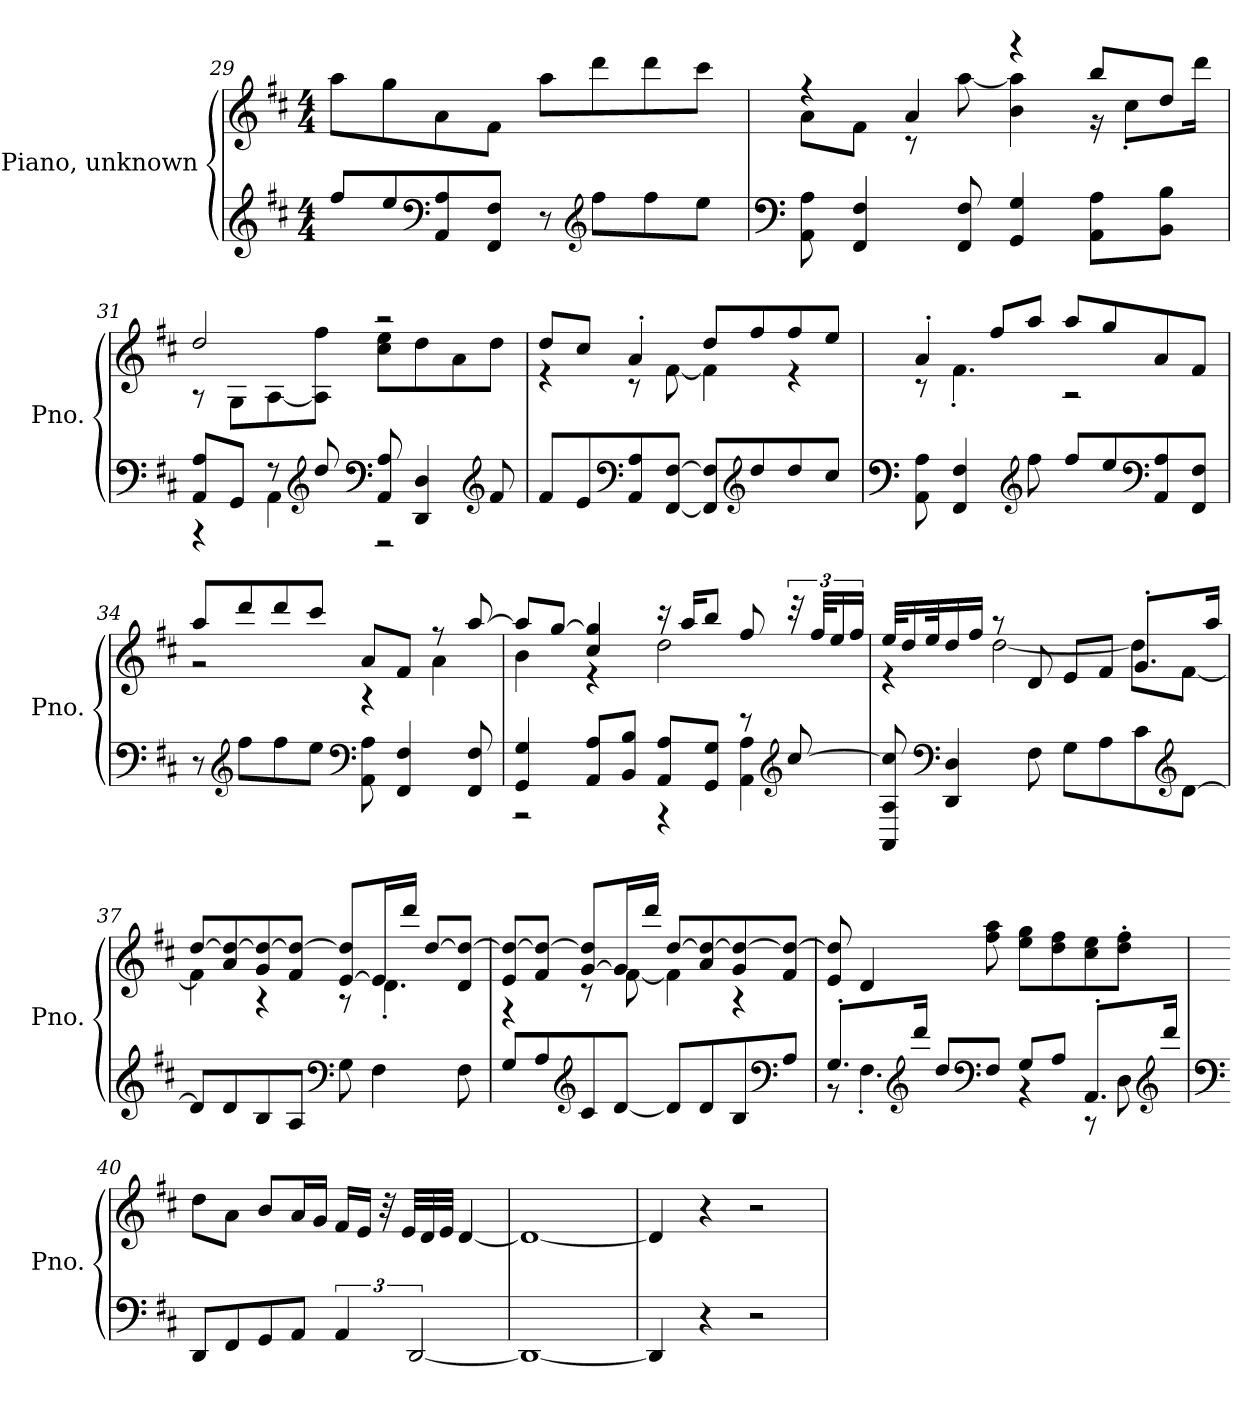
**kern	**kern
*part1	*part1
*staff2	*staff1
*I"Piano, unknown	*
*I'Pno.	*
*clefG2	*clefG2
*k[f#c#]	*k[f#c#]
*M4/4	*M4/4
=29	=29
8ff#/L	8aa\L
8ee/	8gg\
*clefF4	*
8AA/ 8A/	8a\
8FF#/ 8F#/J	8f#\J
8r	8aa\L
*clefG2	*
8ff#\L	8ddd\
8ff#\	8ddd\
8ee\J	8ccc#\J
=30	=30
*clefF4	*
*	*^
8AA\ 8A\	4r	8a\L
4FF#/ 4F#/	.	8f#\J
.	4a/	8r
8FF#/ 8F#/	.	[8aa\
4GG/ 4G/	4r	4b\ 4aa\]
8AA\ 8A\L	8bb/L	16r
.	.	8cc#'\L
8BB\ 8B\J	8dd/J	.
.	.	16ddd\Jk
!!LO:LB:g=z	!!
=31	=31	=31
*^	*	*
8AA/ 8A/L	4r	2dd/	8r
8GG/J	.	.	8G\L
8r	4AA\	.	[8A\
*clefG2	*	*	*
8dd/	.	.	8A\] 8ff#\J
*clefF4	*	*	*
8AA/ 8A/	2r	2r	8cc#\ 8ee\L
4DD/ 4D/	.	.	8dd\
.	.	.	8a\
*clefG2	*	*	*
8f#/	.	.	8dd\J
*v	*v	*	*
=32	=32	=32
8f#/L	8dd/L	4r
8e/	8cc#/J	.
*clefF4	*	*
8AA/ 8A/	4a'/	8r
[8FF#/ [8F#/J	.	[8f#\
8FF#/] 8F#/]L	8dd/L	4f#\]
*clefG2	*	*
8dd/	8ff#/	.
8dd/	8ff#/	4r
8cc#/J	8ee/J	.
=33	=33	=33
*clefF4	*	*
8AA\ 8A\	4a'/	8r
4FF#/ 4F#/	.	4.f#'\
.	8ff#/L	.
*clefG2	*	*
8ff#\	8aa/J	.
8ff#/L	8aa/L	2r
8ee/	8gg/	.
*clefF4	*	*
8AA/ 8A/	8a/	.
8FF#/ 8F#/J	8f#/J	.
!!LO:PB:g=z	!!
=34	=34	=34
8r	8aa/L	2r
*clefG2	*	*
8ff#\L	8ddd/	.
8ff#\	8ddd/	.
8ee\J	8ccc#/J	.
*clefF4	*	*
8AA\ 8A\	8a/L	4r
4FF#/ 4F#/	8f#/J	.
.	8r	4a\
8FF#/ 8F#/	[8aa/	.
=35	=35	=35
*^	*	*
4GG/ 4G/	2r	8aa/L]	4b\
.	.	[8gg/J	.
8AA/ 8A/L	.	4cc#/ 4gg/]	4r
8BB/ 8B/J	.	.	.
8AA/ 8A/L	4r	16r	2dd\
.	.	16aa/KL	.
8GG/ 8G/J	.	8bb/J	.
8r	4AA\ 4A\	8ff#/	.
*clefG2	*	*	*
[8cc#/	.	48r	.
.	.	48ff#/KLL	.
.	.	24ee/	.
.	.	24ff#/JJ	.
*v	*v	*	*
=36	=36	=36
8AA/ 8A/ 8cc#/]	32ee/KLL	4r
.	16dd/	.
.	32ee/K	.
*clefF4	*	*
4DD/ 4D/	16dd/	.
.	16ff#/JJ	.
.	8r	[2dd\
8F#\	8d/	.
8G\L	8e/L	.
8A\	8f#/J	.
8c#\	8.g'/L	8dd\L]
*clefG2	*	*
[8d\J	.	[8f#\J
.	16aa/Jk	.
!!LO:LB:g=z	!!
=37	=37	=37
8d/L]	[8dd/L	4f#\]
8d/	8a/ 8dd/_	.
8B/	8g/ 8dd/_	4r
8A/J	8f#/ 8dd/_J	.
*clefF4	*	*
8G\	[8e/ 8dd/]L	8r
4F#\	16e/L]	4.d'\
.	16ddd/JJ	.
.	[8dd/L	.
8F#\	8d/ 8dd/_J	.
=38	=38	=38
8G/L	8e/ 8dd/_L	4r
8A/	8f#/ 8dd/_J	.
*clefG2	*	*
8c#/	[8g/ 8dd/]L	8r
[8d/J	16g/L]	[8f#\
.	16ddd/JJ	.
8d/L]	[8dd/L	4f#\]
8d/	8a/ 8dd/_	.
8B/	8g/ 8dd/_	4r
*clefF4	*	*
8A/J	8f#/ 8dd/_J	.
*	*v	*v
!!LO:LB:g=z
=39	=39
*^	*
8.G'/L	8r	8e/ 8dd/]
.	4.F#'\	4d/
*clefG2	*	*
16ddd/Jk	.	.
8dd/L	.	.
*clefF4	*	*
8F#/J	.	8ff#\ 8aa\
8G/L	4r	8ee\ 8gg\L
8A/J	.	8dd\ 8ff#\
8.AA'/L	8r	8cc#\ 8ee\
.	8D\	8dd\' 8ff#\'J
*clefG2	*	*
16ddd/Jk	.	.
*v	*v	*
=40	=40
*clefF4	*
8DD/L	8dd\L
8FF#/	8a\J
8GG/	8b/L
8AA/J	16a/L
.	16g/JJ
6AA/	16f#/LL
.	16e/JJ
.	32r
.	32e/LLL
[3DD/	.
.	32d/
.	32e/JJJ
.	[4d/
=41	=41
1DD_	1d_
=42	=42
4DD/]	4d/]
4r	4r
2r	2r
=	=
*-	*-
